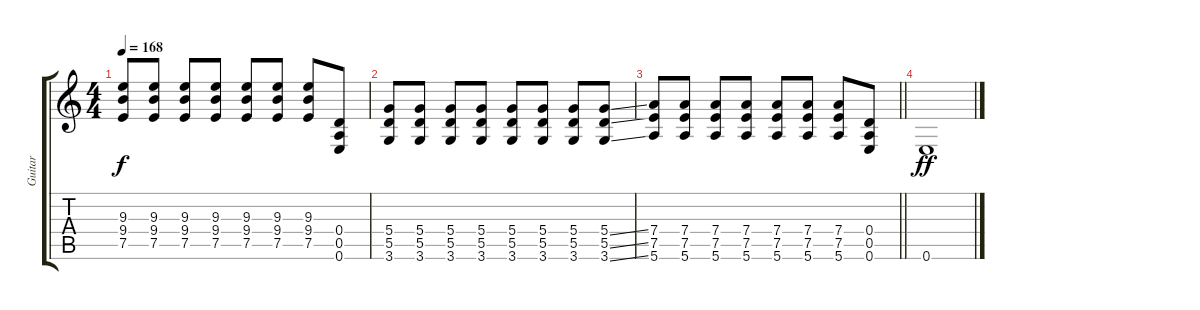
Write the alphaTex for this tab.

\track ("Guitar" "Guitar") {instrument overdrivenguitar}
\staff {score tabs}
\tuning (E4 B3 G3 D3 A2 E2) {hide}
\ts (4 4)
\tempo 168
\clef g2
\ks c
(9.3 9.4 7.5).8{dy f} (9.3 9.4 7.5).8 (9.3 9.4 7.5).8 (9.3 9.4 7.5).8 (9.3 9.4 7.5).8 (9.3 9.4 7.5).8 (9.3 9.4 7.5).8 (0.4 0.5 0.6).8 |
(5.4 5.5 3.6).8 (5.4 5.5 3.6).8 (5.4 5.5 3.6).8 (5.4 5.5 3.6).8 (5.4 5.5 3.6).8 (5.4 5.5 3.6).8 (5.4 5.5 3.6).8 (5.4{ss} 5.5{ss} 3.6{ss}).8 |
\barLineRight lightlight
(7.4 7.5 5.6).8 (7.4 7.5 5.6).8 (7.4 7.5 5.6).8 (7.4 7.5 5.6).8 (7.4 7.5 5.6).8 (7.4 7.5 5.6).8 (7.4 7.5 5.6).8 (0.4 0.5 0.6).8 |
0.6.1{dy ff}
